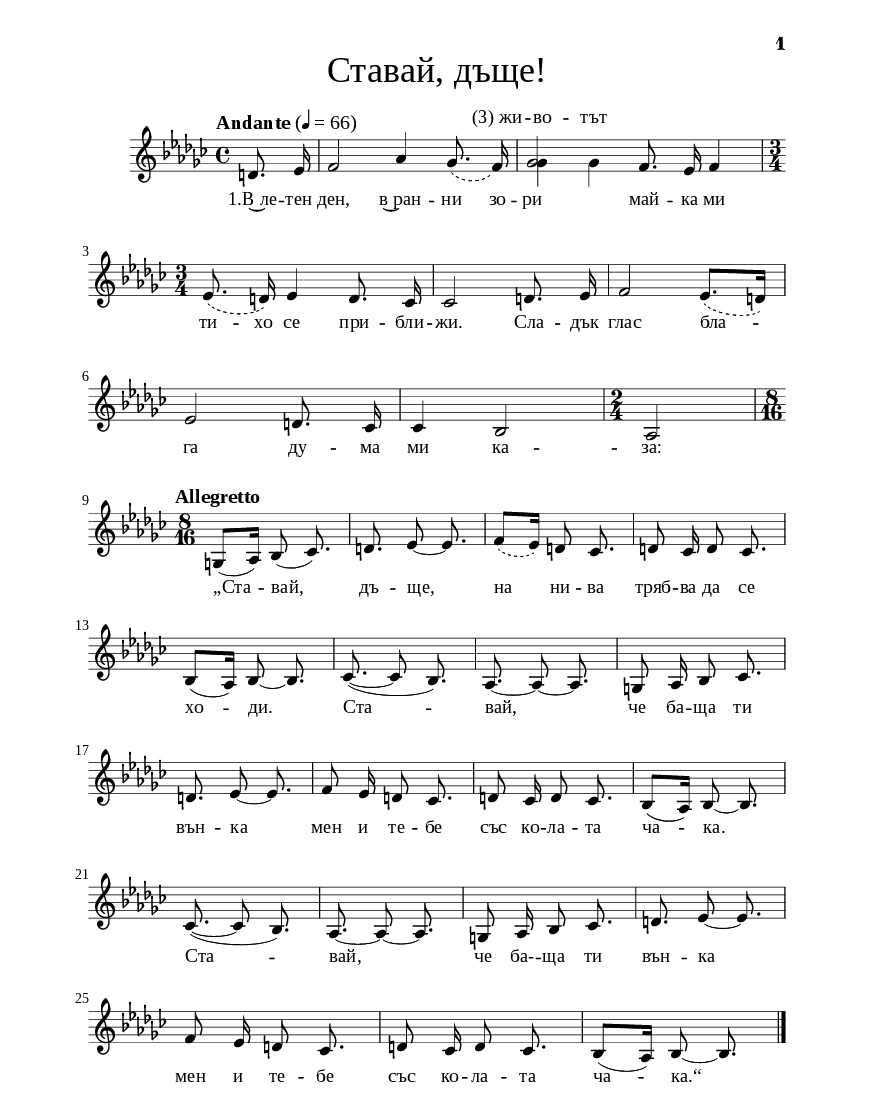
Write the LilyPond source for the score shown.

\version "2.24.4"

% include paper part and global functions
\include "include/globals.ily"

"rightBraces018" = \markup {
  \column {
    % repeat braces
    \translate #'(0 . -12.6 )
    \right-brace #18

    \translate #'(0 . -22.4 )
    \right-brace #18

  
  }
  \column {
    % repeat numbers
    \translate #'(0 . -13.2 )
    2

    \translate #'(0 . -24.2 )
    2


  }
}

\bookpart {
  \label #'ref142
  \tocItem \markup "Ставай, дъще! – Stavay, dashte"
  \include "include/bookpart-paper.ily"
  \score {
    \include "include/score-layout.ily"

    <<
      \new Lyrics = "tempVoiceLyricsBG" \with {
        % lyrics above a staff should have this override
        \override VerticalAxisGroup.staff-affinity = #DOWN
      }

    \new Voice = "mainVoice" \absolute {
      \clef treble
    
      \key ges \major
  
      \time 4/4
      \tempoFunc "Andante" 4 "66"
      \autoBeamOff
      \partial 4
      d'8. es'16 | % 2
      f'2 as'4 \phrasingSlurDown \phrasingSlurDashed ges'8. \(
      <<
        % now temporary add a second voice
        {
          \voiceTwo % this voice is in the same context as parent
          \hideNotes f'16 \) \unHideNotes \phrasingSlurNeutral | % 3
          \stemUp ges'2 \stemNeutral
        }
        \new Voice = "tempVoice" {
          % this is a new voice context
          \voiceOne \autoBeamOff
          f'16 | % 3
          \stemDown ges'4 ges'4 \stemNeutral
        }
      >>
      \oneVoice

      f'8. 
      
      es'16 f'4 \break | % 4
      \time 3/4 \phrasingSlurDashed es'8. \( d'16 \) \phrasingSlurNeutral es'4 d'8. ces'16 | % 5
      ces'2 d'8. es'16 | % 6
      f'2 \slurDashed es'8. [( d'16 )] \slurNeutral \break | % 7
      es'2 d'8. ces'16 | % 8
      ces'4 bes2 | % 9
      \time 2/4  as2 \break |
      \time 8/16  |
      \tempo "Allegretto" \slurSolid g8 [( as16 )] bes8 ( ces'8. ) | % 11
      d'8. es'8 ~ es'8. | % 12
      \slurDashed f'8 [( es'16 )] d'8 ces'8. | % 13
      d'8 ces'16 d'8 ces'8. \break | % 14
      \slurSolid bes8 [( as16 )] bes8 ~ bes8. | % 15
      ces'8. ( ~ ces'8 bes8. ) | % 16
      as8. ~ as8 ~ as8. | % 17
      g8 as16 bes8 ces'8. \break | % 18
      d'8. es'8 ~ es'8. | % 19
      f'8 es'16 d'8 ces'8. |
      d'8 ces'16 d'8 ces'8. | % 21
      bes8 [( as16 )] bes8 ~ bes8. \break | % 22
      ces'8. ( ~ ces'8 bes8. ) | % 23
      as8. ~ as8 ~ as8. | % 24
      g8 as16 bes8 ces'8. | % 25
      d'8. es'8 ~ es'8. \break | % 26
      f'8 es'16 d'8 ces'8. | % 27
      d'8 ces'16 d'8 ces'8. | % 28
      bes8 [( as16 )] bes8 ~ bes8. \bar "|."
    }
   
   
   \new Lyrics \lyricsto "mainVoice" {
      "1.В~ле" -- тен
      ден, в~ран -- ни зо -- ри май -- ка ми ти -- хо се при --
      бли -- жи. Сла -- дък глас бла -- га ду -- ма ми
      ка -- за: „Ста -- вай, дъ -- ще, на ни -- ва
      тряб -- ва да се хо -- ди. Ста -- вай, че ба --
      ща ти вън -- ка мен и те -- бе със ко -- ла --
      та ча -- ка. Ста -- вай, че "ба-" -- ща ти вън --
      ка мен и те -- бе със ко -- ла -- та ча --
      ка.“
   }

   \context Lyrics = "tempVoiceLyricsBG" {
     \lyricsto "tempVoice" {
       "(3) жи" -- во -- тът
     }
   }
   
   >>

    \header {
      title = \titleFunc #'ref_desc_14 "Ставай, дъще!" "Stavay, dashte"
    }

    \midi{}
    


  } % score
  
  
    \pageBreak

    \markup \fontsize #bgCoupletFontSize {
   
    \override #`(baseline-skip . ,bgCoupletBaselineSkip) % affects space between column lines
    \column {
          \line {   2. Слънцето щом изгрей,}
          \line {   "   " ти на нивата трябва да си.}
          \line {   "   " С’ сърп в ръка, с песен ти}
          \line {   "   " деня срещни. Ставай, дъще,}
          \line {   "   " Слънце дома да не те завари.}
          \line {   "   " Ставай, че моми и момци –}
          \line {   "   " вси към нивата са веч тръгнали.}
          \line {   "   " }
          \line {   3.  Нива е, дъще, животът,}
          \line {   "   " де доброто семе се сей.}
          \line {   "   " Кат израсне, живот внася}
          \line {   "   " то във нас. Ставай, дъще,}
          \line {   "   " Любовта днес мен и тебе чака.}
          \line {   "   " Ставай, (2)тя ни носи}
          \line {   "   " своята нова, жива премяна.}
          \line {   "   "  Ставай, че животът вънка мен}
          \line {   "   "  и тебе с благост вече чака.“}
        }
    
    \"rightBraces018"

  }

 
 \markup \empty-two

  % include foreign translation(s) of the song
  

} % bookpart
